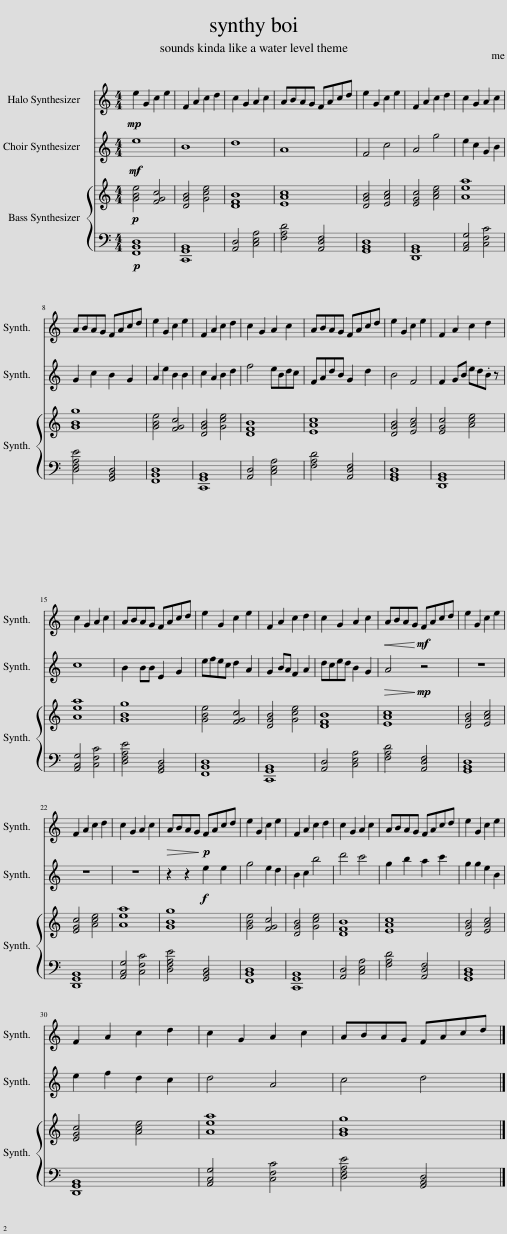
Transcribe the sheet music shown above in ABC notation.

X:1
%%score 1 2 { 3 | 4 }
L:1/8
M:4/4
I:linebreak $
K:C
V:1 treble
V:2 treble
V:3 treble
V:4 bass
V:1
!mp! e2 G2 c2 e2 | F2 A2 c2 d2 | c2 G2 A2 c2 | ABAG FAcd | e2 G2 c2 e2 | %5
 F2 A2 c2 d2 | c2 G2 A2 c2 |$ ABAG FAcd | e2 G2 c2 e2 | F2 A2 c2 d2 | %10
 c2 G2 A2 c2 | ABAG FAcd | e2 G2 c2 e2 | F2 A2 c2 d2 |$ c2 G2 A2 c2 | %15
 ABAG FAcd | e2 G2 c2 e2 | F2 A2 c2 d2 | c2 G2 A2 c2 |!<(! ABAG!<)!!mf! FAcd | %20
 e2 G2 c2 e2 |$ F2 A2 c2 d2 | c2 G2 A2 c2 |!>(! ABAG!>)!!p! FAcd | e2 G2 c2 e2 | %25
 F2 A2 c2 d2 | c2 G2 A2 c2 | ABAG FAcd | e2 G2 c2 e2 |$ F2 A2 c2 d2 | %30
 c2 G2 A2 c2 | ABAG FAcd |] %32
V:2
!mf! e8 | B8 | d8 | A8 | F4 c4 | %5
 A4 g4 | e2 c2 G2 B2 |$ G2 c2 B2 G2 | A2 e2 B2 B2 | c2 A2 B2 d2 | %10
 f4 eBdc | FAdB G2 d2 | B4 F4 | F2 GB ed.B z |$ c8 | %15
 B2 BB E2 G2 | efec d2 A2 | G2 BA F2 A2 | dced B2 G2 |!>(! A4!>)!!mp! z4 | %20
 z8 |$ z8 | z8 | z2 z2!f! e2 e2 | g4 e2 d2 | %25
 B2 c2 b4 | d'4 c'4 | g2 b2 a2 c'2 | g2 g2 e2 B2 |$ e2 f2 d2 c2 | %30
 d4 A4 | c4 d4 |] %32
V:3
!p! [GBe]4 [FGc]4 | [DGB]4 [Gce]4 | [DFB]8 | [EAc]8 | [DGB]4 [EAc]4 | %5
 [EGc]4 [Ace]4 | [Aea]8 |$ [GBg]8 | [GBe]4 [FGc]4 | [DGB]4 [Gce]4 | %10
 [DFB]8 | [EAc]8 | [DGB]4 [EAc]4 | [EGc]4 [Ace]4 |$ [Aea]8 | %15
 [GBg]8 | [GBe]4 [FGc]4 | [DGB]4 [Gce]4 | [DFB]8 | [EAc]8 | %20
 [DGB]4 [EAc]4 |$ [EGc]4 [Ace]4 | [Aea]8 | [GBg]8 | [GBe]4 [FGc]4 | %25
 [DGB]4 [Gce]4 | [DFB]8 | [EAc]8 | [DGB]4 [EAc]4 |$ [EGc]4 [Ace]4 | %30
 [Aea]8 | [GBg]8 |] %32
V:4
!p! [F,,B,,D,]8 | [C,,G,,B,,]8 | [A,,D,]4 [C,E,A,]4 | [F,A,D]4 [A,,D,F,]4 | [G,,B,,D,]8 | %5
 [D,,G,,B,,]8 | [A,,C,G,]4 [C,F,C]4 |$ [D,F,A,E]4 [G,,B,,D,]4 | [F,,B,,D,]8 | [C,,G,,B,,]8 | %10
 [A,,D,]4 [C,E,A,]4 | [F,A,D]4 [A,,D,F,]4 | [G,,B,,D,]8 | [D,,G,,B,,]8 |$ [A,,C,G,]4 [C,F,C]4 | %15
 [D,F,A,E]4 [G,,B,,D,]4 | [F,,B,,D,]8 | [C,,G,,B,,]8 | [A,,D,]4 [C,E,A,]4 | [F,A,D]4 [A,,D,F,]4 | %20
 [G,,B,,D,]8 |$ [D,,G,,B,,]8 | [A,,C,G,]4 [C,F,C]4 | [D,F,A,E]4 [G,,B,,D,]4 | [F,,B,,D,]8 | %25
 [C,,G,,B,,]8 | [A,,D,]4 [C,E,A,]4 | [F,A,D]4 [A,,D,F,]4 | [G,,B,,D,]8 |$ [D,,G,,B,,]8 | %30
 [A,,C,G,]4 [C,F,C]4 | [D,F,A,E]4 [G,,B,,D,]4 |] %32
